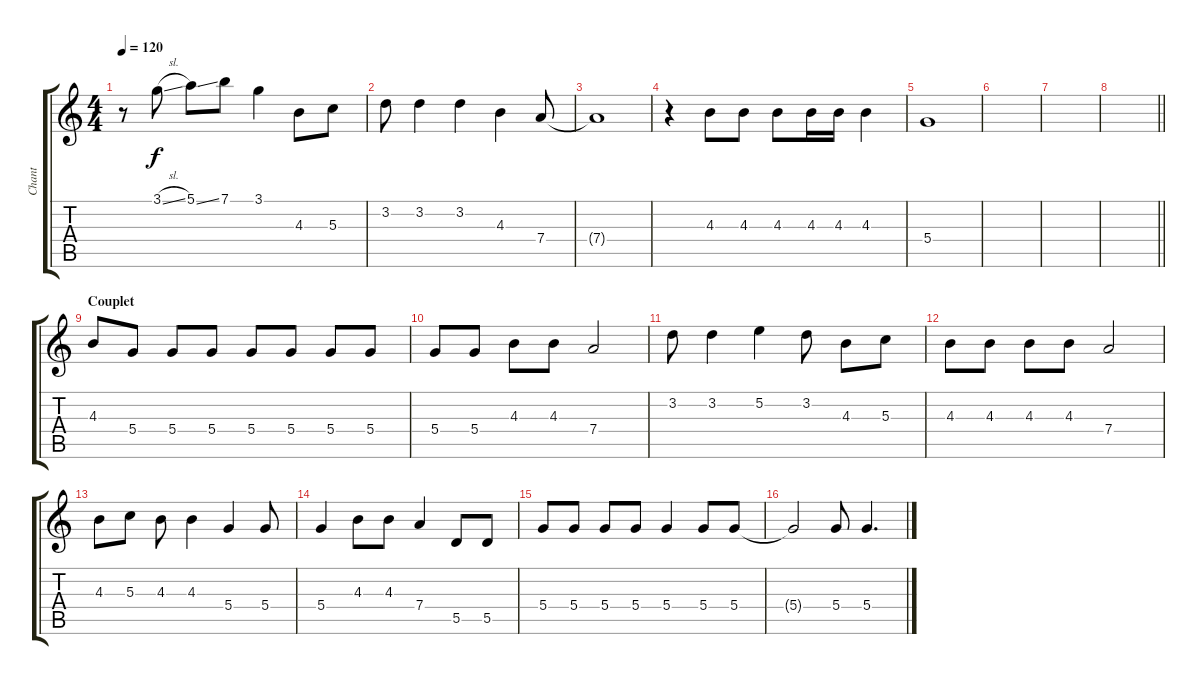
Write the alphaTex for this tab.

\track ("Chant" "Chant") {instrument acousticguitarsteel}
\staff {score tabs}
\tuning (E4 B3 G3 D3 A2 E2) {hide}
\ts (4 4)
\tempo 120
\clef g2
\ks c
r.8{dy f} 3.1{sl}.8 5.1{ss}.8 7.1.8 3.1.4 4.3.8 5.3.8 |
3.2.8 3.2.4 3.2.4 4.3.4 7.4.8 |
7.4{t}.1 |
r.4 4.3.8 4.3.8 4.3.8 4.3.16 4.3.16 4.3.4 |
5.4.1 |
|
|
\barLineRight lightlight
|
\section ("" "Couplet")
4.3.8 5.4.8 5.4.8 5.4.8 5.4.8 5.4.8 5.4.8 5.4.8 |
5.4.8 5.4.8 4.3.8 4.3.8 7.4.2 |
3.2.8 3.2.4 5.2.4 3.2.8 4.3.8 5.3.8 |
4.3.8 4.3.8 4.3.8 4.3.8 7.4.2 |
4.3.8 5.3.8 4.3.8 4.3.4 5.4.4 5.4.8 |
5.4.4 4.3.8 4.3.8 7.4.4 5.5.8 5.5.8 |
5.4.8 5.4.8 5.4.8 5.4.8 5.4.4 5.4.8 5.4.8 |
5.4{t}.2 5.4.8 5.4.4{d}
